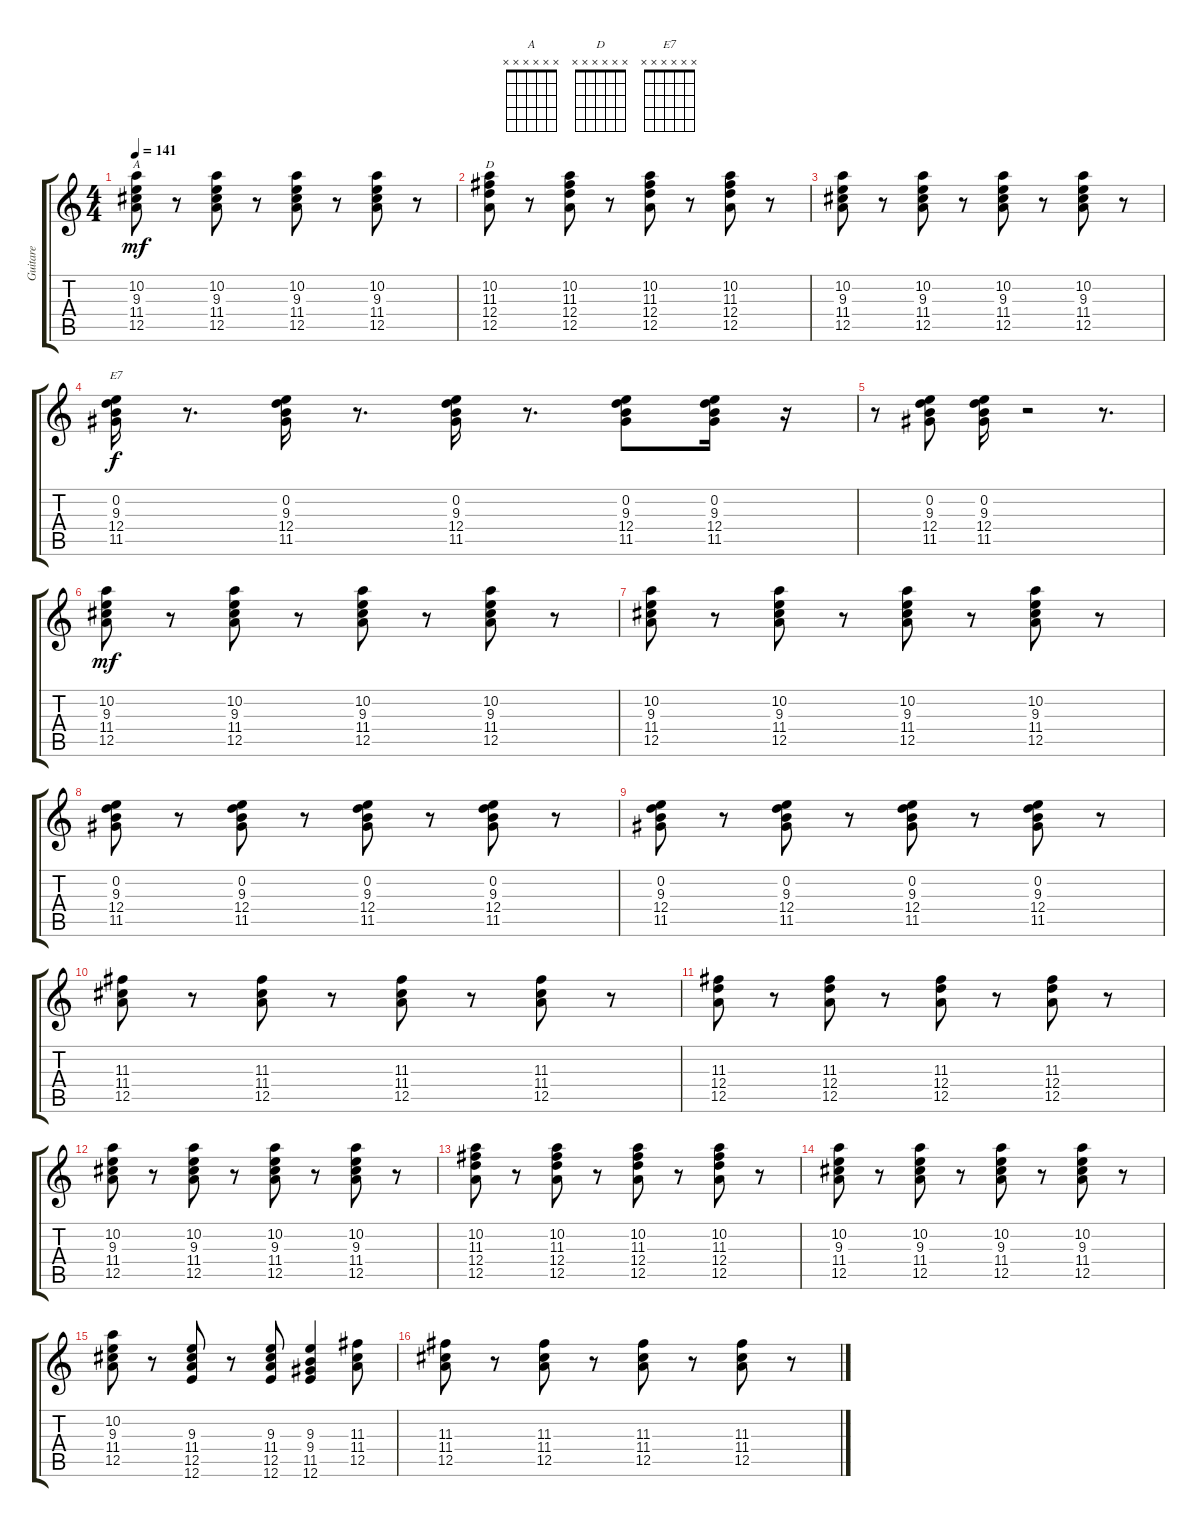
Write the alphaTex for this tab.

\track ("Guitare" "Guitare") {instrument acousticguitarnylon}
\staff {score tabs}
\tuning (E4 B3 G3 D3 A2 E2) {hide}
\chord ("A" x x x x x x) {firstfret 0}
\chord ("D" x x x x x x) {firstfret 0}
\chord ("E7" x x x x x x) {firstfret 0}
\ts (4 4)
\tempo 141
\clef g2
\ks c
(10.2 9.3 11.4 12.5).8{ch "A" dy mf} r.8 (10.2 9.3 11.4 12.5).8 r.8 (10.2 9.3 11.4 12.5).8 r.8 (10.2 9.3 11.4 12.5).8 r.8 |
(10.2 11.3 12.4 12.5).8{ch "D"} r.8 (10.2 11.3 12.4 12.5).8 r.8 (10.2 11.3 12.4 12.5).8 r.8 (10.2 11.3 12.4 12.5).8 r.8 |
(10.2 9.3 11.4 12.5).8 r.8 (10.2 9.3 11.4 12.5).8 r.8 (10.2 9.3 11.4 12.5).8 r.8 (10.2 9.3 11.4 12.5).8 r.8 |
(0.2 9.3 12.4 11.5).16{ch "E7" dy f} r.8{d} (0.2 9.3 12.4 11.5).16 r.8{d} (0.2 9.3 12.4 11.5).16 r.8{d} (0.2 9.3 12.4 11.5).8 (0.2 9.3 12.4 11.5).16 r.16 |
r.8 (0.2 9.3 12.4 11.5).8 (0.2 9.3 12.4 11.5).16 r.2 r.8{d} |
(10.2 9.3 11.4 12.5).8{dy mf} r.8 (10.2 9.3 11.4 12.5).8 r.8 (10.2 9.3 11.4 12.5).8 r.8 (10.2 9.3 11.4 12.5).8 r.8 |
(10.2 9.3 11.4 12.5).8 r.8 (10.2 9.3 11.4 12.5).8 r.8 (10.2 9.3 11.4 12.5).8 r.8 (10.2 9.3 11.4 12.5).8 r.8 |
(0.2 9.3 12.4 11.5).8 r.8 (0.2 9.3 12.4 11.5).8 r.8 (0.2 9.3 12.4 11.5).8 r.8 (0.2 9.3 12.4 11.5).8 r.8 |
(0.2 9.3 12.4 11.5).8 r.8 (0.2 9.3 12.4 11.5).8 r.8 (0.2 9.3 12.4 11.5).8 r.8 (0.2 9.3 12.4 11.5).8 r.8 |
(11.3 11.4 12.5).8 r.8 (11.3 11.4 12.5).8 r.8 (11.3 11.4 12.5).8 r.8 (11.3 11.4 12.5).8 r.8 |
(11.3 12.4 12.5).8 r.8 (11.3 12.4 12.5).8 r.8 (11.3 12.4 12.5).8 r.8 (11.3 12.4 12.5).8 r.8 |
(10.2 9.3 11.4 12.5).8 r.8 (10.2 9.3 11.4 12.5).8 r.8 (10.2 9.3 11.4 12.5).8 r.8 (10.2 9.3 11.4 12.5).8 r.8 |
(10.2 11.3 12.4 12.5).8 r.8 (10.2 11.3 12.4 12.5).8 r.8 (10.2 11.3 12.4 12.5).8 r.8 (10.2 11.3 12.4 12.5).8 r.8 |
(10.2 9.3 11.4 12.5).8 r.8 (10.2 9.3 11.4 12.5).8 r.8 (10.2 9.3 11.4 12.5).8 r.8 (10.2 9.3 11.4 12.5).8 r.8 |
(10.2 9.3 11.4 12.5).8 r.8 (9.3 11.4 12.5 12.6).8 r.8 (9.3 11.4 12.5 12.6).8 (9.3 9.4 11.5 12.6).4 (11.3 11.4 12.5).8 |
(11.3 11.4 12.5).8 r.8 (11.3 11.4 12.5).8 r.8 (11.3 11.4 12.5).8 r.8 (11.3 11.4 12.5).8 r.8
